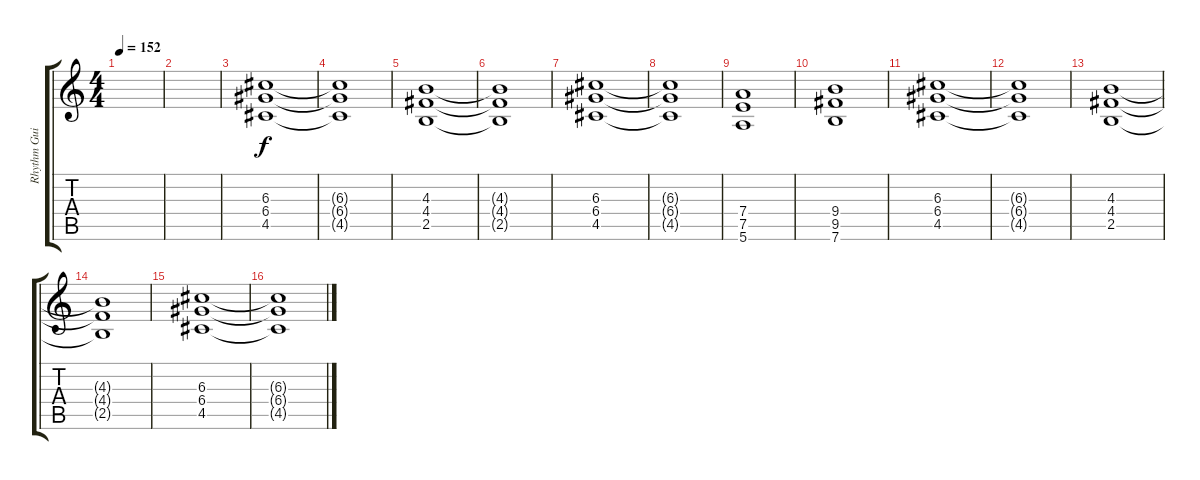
\track ("Rhythm Guitar" "Rhythm Gui") {instrument overdrivenguitar}
\staff {score tabs}
\tuning (E4 B3 G3 D3 A2 E2) {hide}
\ts (4 4)
\tempo 152
\clef g2
\ks c
|
|
(6.3 6.4 4.5).1{dy f} |
(6.3{t} 6.4{t} 4.5{t}).1 |
(4.3 4.4 2.5).1 |
(4.3{t} 4.4{t} 2.5{t}).1 |
(6.3 6.4 4.5).1 |
(6.3{t} 6.4{t} 4.5{t}).1 |
(7.4 7.5 5.6).1 |
(9.4 9.5 7.6).1 |
(6.3 6.4 4.5).1 |
(6.3{t} 6.4{t} 4.5{t}).1 |
(4.3 4.4 2.5).1 |
(4.3{t} 4.4{t} 2.5{t}).1 |
(6.3 6.4 4.5).1 |
(6.3{t} 6.4{t} 4.5{t}).1
